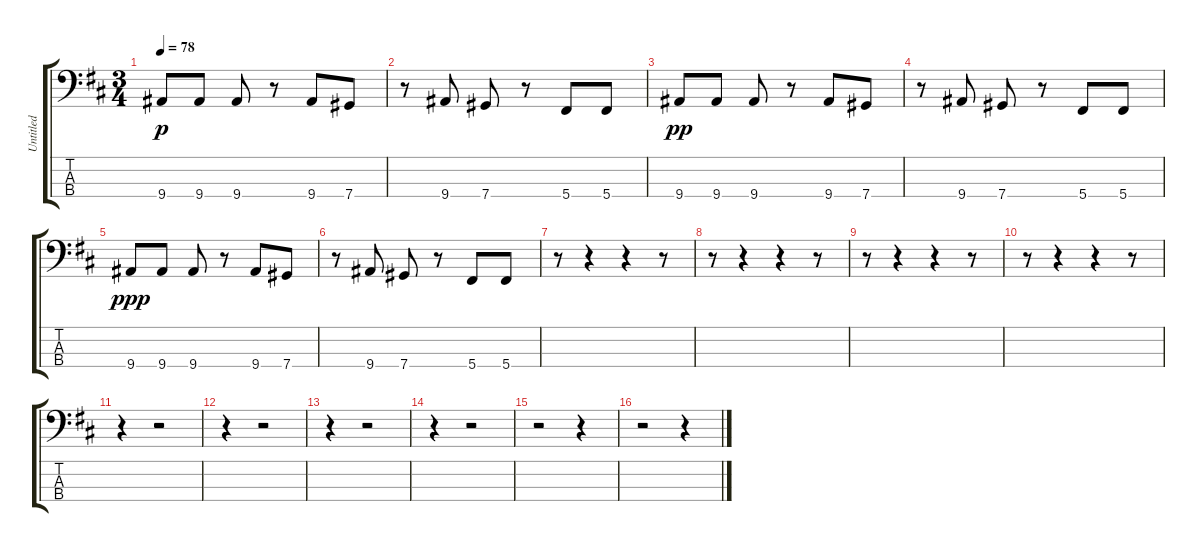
\track ("Untitled" "Untitled") {instrument electricbasspick}
\staff {score tabs}
\tuning (Gb2 Db2 Ab1 Db1) {hide}
\ts (3 4)
\tempo 78
\clef f4
\ks d
9.4.8{dy p} 9.4.8 9.4.8 r.8 9.4.8 7.4.8 |
r.8 9.4.8 7.4.8 r.8 5.4.8 5.4.8 |
9.4.8{dy pp} 9.4.8 9.4.8 r.8 9.4.8 7.4.8 |
r.8 9.4.8 7.4.8 r.8 5.4.8 5.4.8 |
9.4.8{dy ppp} 9.4.8 9.4.8 r.8 9.4.8 7.4.8 |
r.8 9.4.8 7.4.8 r.8 5.4.8 5.4.8 |
r.8 r.4 r.4 r.8 |
r.8 r.4 r.4 r.8 |
r.8 r.4 r.4 r.8 |
r.8 r.4 r.4 r.8 |
r.4 r.2 |
r.4 r.2 |
r.4 r.2 |
r.4 r.2 |
r.2 r.4 |
r.2 r.4
